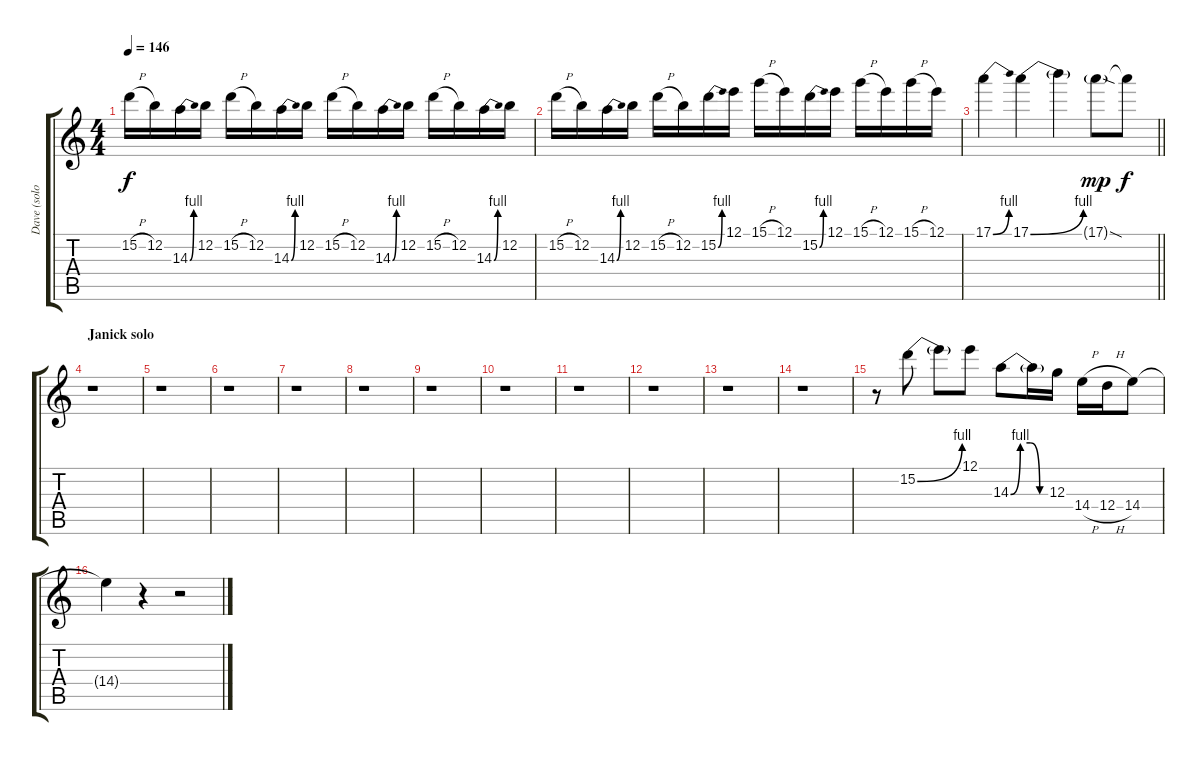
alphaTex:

\track ("Dave (solo)" "Dave (solo") {instrument distortionguitar}
\staff {score tabs}
\tuning (E4 B3 G3 D3 A2 E2) {hide}
\ts (4 4)
\tempo 146
\clef g2
\ks c
15.2{h}.16{dy f} 12.2.16 14.3{be (bend 0 0 60 4)}.16 12.2.16 15.2{h}.16 12.2.16 14.3{be (bend 0 0 60 4)}.16 12.2.16 15.2{h}.16 12.2.16 14.3{be (bend 0 0 60 4)}.16 12.2.16 15.2{h}.16 12.2.16 14.3{be (bend 0 0 60 4)}.16 12.2.16 |
15.2{h}.16 12.2.16 14.3{be (bend 0 0 60 4)}.16 12.2.16 15.2{h}.16 12.2.16 15.2{be (bend 0 0 60 4)}.16 12.1.16 15.1{h}.16 12.1.16 15.2{be (bend 0 0 60 4)}.16 12.1.16 15.1{h}.16 12.1.16 15.1{h}.16 12.1.16 |
\barLineRight lightlight
17.1{be (bend 0 0 60 4)}.4 17.1{be (bend 0 0 60 4)}.4 17.1{t}.4 17.1{sod g}.8{dy mp} 17.1{t}.8{dy f} |
\section ("" "Janick solo")
r.1 |
r.1 |
r.1 |
r.1 |
r.1 |
r.1 |
r.1 |
r.1 |
r.1 |
r.1 |
r.1 |
r.8 15.2{be (bend 0 0 60 4)}.8 15.2{t}.8 12.1.8 14.3{be (custom 0 0 15 4 30 4 45 0 60 0)}.8 14.3{t}.16 12.3.16 14.4{h}.16 12.4{h}.16 14.4.8 |
14.4{t}.4 r.4 r.2
